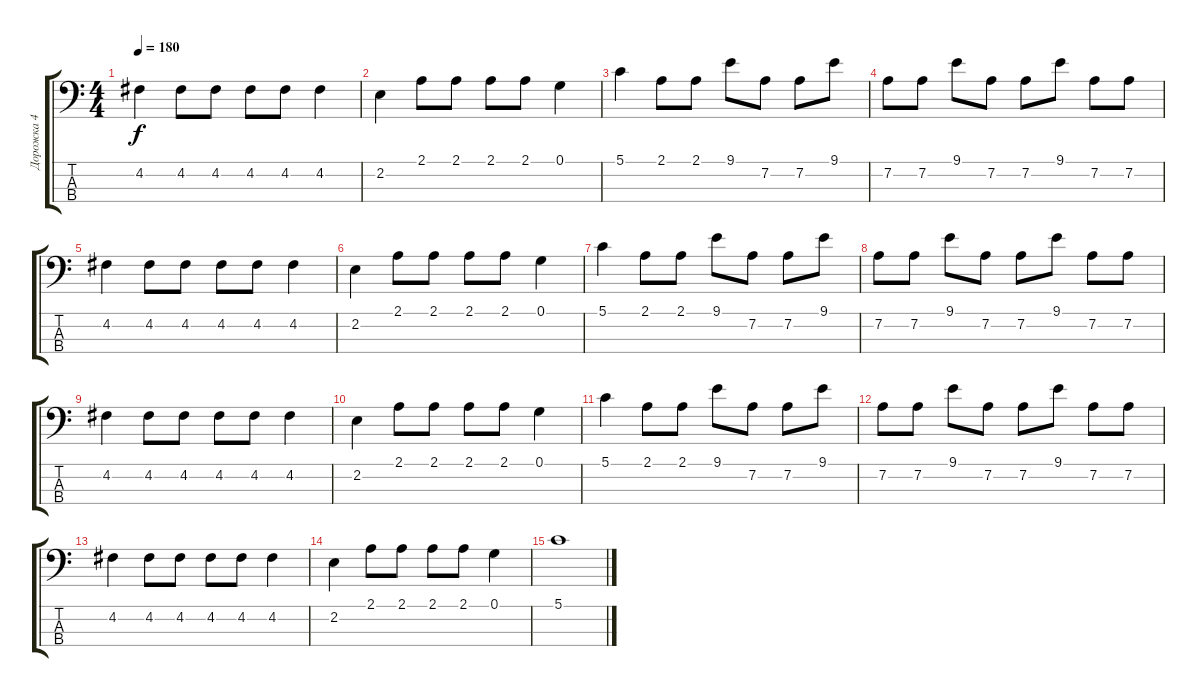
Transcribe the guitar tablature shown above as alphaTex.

\track ("Дорожка 4" "Дорожка 4") {instrument electricbassfinger}
\staff {score tabs}
\tuning (G2 D2 A1 E1) {hide}
\ts (4 4)
\tempo 180
\clef f4
\ks c
4.2.4{dy f} 4.2.8 4.2.8 4.2.8 4.2.8 4.2.4 |
2.2.4 2.1.8 2.1.8 2.1.8 2.1.8 0.1.4 |
5.1.4 2.1.8 2.1.8 9.1.8 7.2.8 7.2.8 9.1.8 |
7.2.8 7.2.8 9.1.8 7.2.8 7.2.8 9.1.8 7.2.8 7.2.8 |
4.2.4 4.2.8 4.2.8 4.2.8 4.2.8 4.2.4 |
2.2.4 2.1.8 2.1.8 2.1.8 2.1.8 0.1.4 |
5.1.4 2.1.8 2.1.8 9.1.8 7.2.8 7.2.8 9.1.8 |
7.2.8 7.2.8 9.1.8 7.2.8 7.2.8 9.1.8 7.2.8 7.2.8 |
4.2.4 4.2.8 4.2.8 4.2.8 4.2.8 4.2.4 |
2.2.4 2.1.8 2.1.8 2.1.8 2.1.8 0.1.4 |
5.1.4 2.1.8 2.1.8 9.1.8 7.2.8 7.2.8 9.1.8 |
7.2.8 7.2.8 9.1.8 7.2.8 7.2.8 9.1.8 7.2.8 7.2.8 |
4.2.4 4.2.8 4.2.8 4.2.8 4.2.8 4.2.4 |
2.2.4 2.1.8 2.1.8 2.1.8 2.1.8 0.1.4 |
5.1.1
